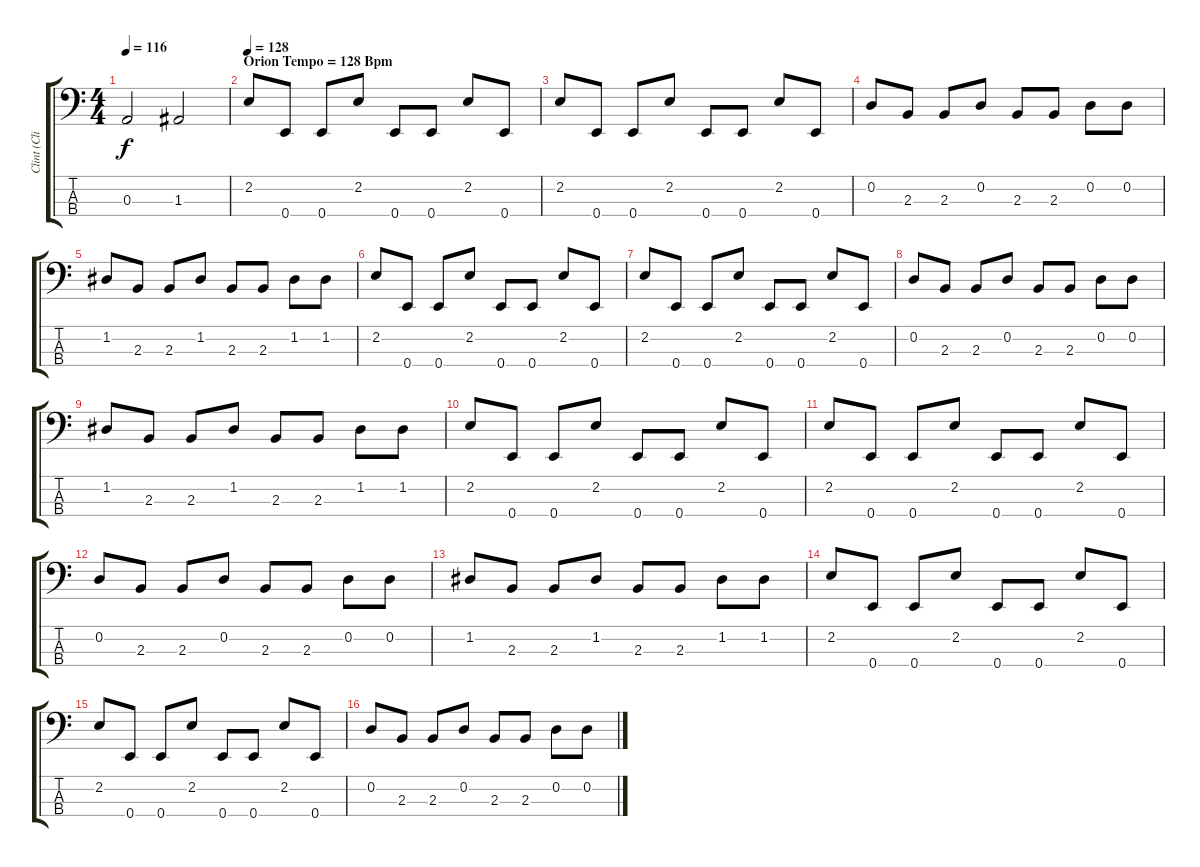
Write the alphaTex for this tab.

\track ("Clint (Cliffs Bass)" "Clint (Cli") {instrument electricbassfinger}
\staff {score tabs}
\tuning (G2 D2 A1 E1) {hide}
\ts (4 4)
\tempo 116
\clef f4
\ks c
0.3.2{dy f} 1.3.2 |
\section ("" "Orion Tempo = 128 Bpm")
\tempo 128
2.2.8 0.4.8 0.4.8 2.2.8 0.4.8 0.4.8 2.2.8 0.4.8 |
2.2.8 0.4.8 0.4.8 2.2.8 0.4.8 0.4.8 2.2.8 0.4.8 |
0.2.8 2.3.8 2.3.8 0.2.8 2.3.8 2.3.8 0.2.8 0.2.8 |
1.2.8 2.3.8 2.3.8 1.2.8 2.3.8 2.3.8 1.2.8 1.2.8 |
2.2.8 0.4.8 0.4.8 2.2.8 0.4.8 0.4.8 2.2.8 0.4.8 |
2.2.8 0.4.8 0.4.8 2.2.8 0.4.8 0.4.8 2.2.8 0.4.8 |
0.2.8 2.3.8 2.3.8 0.2.8 2.3.8 2.3.8 0.2.8 0.2.8 |
1.2.8 2.3.8 2.3.8 1.2.8 2.3.8 2.3.8 1.2.8 1.2.8 |
2.2.8 0.4.8 0.4.8 2.2.8 0.4.8 0.4.8 2.2.8 0.4.8 |
2.2.8 0.4.8 0.4.8 2.2.8 0.4.8 0.4.8 2.2.8 0.4.8 |
0.2.8 2.3.8 2.3.8 0.2.8 2.3.8 2.3.8 0.2.8 0.2.8 |
1.2.8 2.3.8 2.3.8 1.2.8 2.3.8 2.3.8 1.2.8 1.2.8 |
2.2.8 0.4.8 0.4.8 2.2.8 0.4.8 0.4.8 2.2.8 0.4.8 |
2.2.8 0.4.8 0.4.8 2.2.8 0.4.8 0.4.8 2.2.8 0.4.8 |
0.2.8 2.3.8 2.3.8 0.2.8 2.3.8 2.3.8 0.2.8 0.2.8
